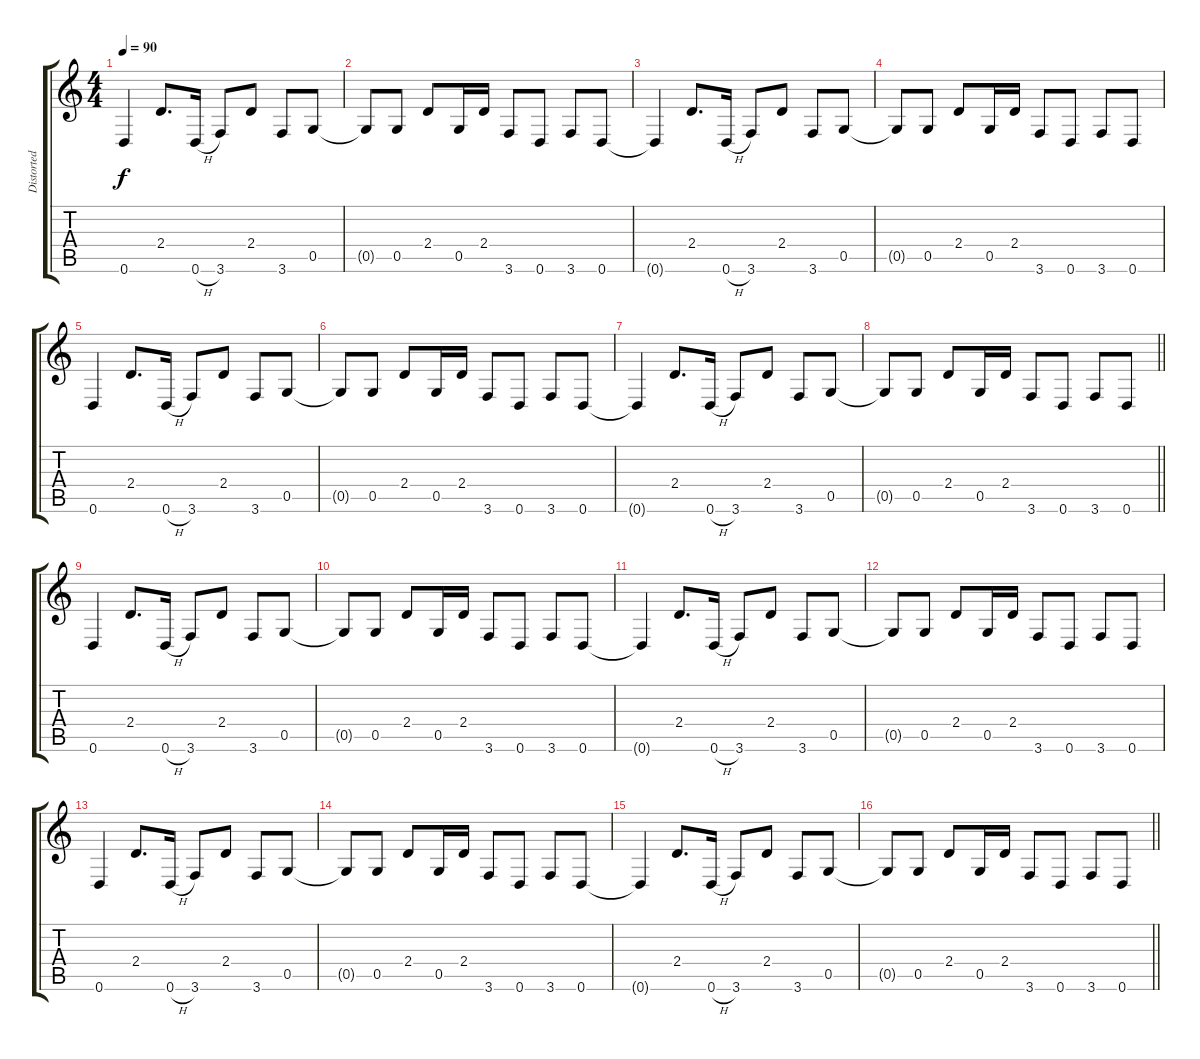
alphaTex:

\track ("Distorted Guitar" "Distorted ") {instrument distortionguitar}
\staff {score tabs}
\tuning (D4 A3 F3 C3 G2 D2) {hide}
\ts (4 4)
\tempo 90
\clef g2
\ks c
0.6.4{dy f} 2.4.8{d} 0.6{h}.16 3.6.8 2.4.8 3.6.8 0.5.8 |
0.5{t}.8 0.5.8 2.4.8 0.5.16 2.4.16 3.6.8 0.6.8 3.6.8 0.6.8 |
0.6{t}.4 2.4.8{d} 0.6{h}.16 3.6.8 2.4.8 3.6.8 0.5.8 |
0.5{t}.8 0.5.8 2.4.8 0.5.16 2.4.16 3.6.8 0.6.8 3.6.8 0.6.8 |
0.6.4 2.4.8{d} 0.6{h}.16 3.6.8 2.4.8 3.6.8 0.5.8 |
0.5{t}.8 0.5.8 2.4.8 0.5.16 2.4.16 3.6.8 0.6.8 3.6.8 0.6.8 |
0.6{t}.4 2.4.8{d} 0.6{h}.16 3.6.8 2.4.8 3.6.8 0.5.8 |
\barLineRight lightlight
0.5{t}.8 0.5.8 2.4.8 0.5.16 2.4.16 3.6.8 0.6.8 3.6.8 0.6.8 |
0.6.4 2.4.8{d} 0.6{h}.16 3.6.8 2.4.8 3.6.8 0.5.8 |
0.5{t}.8 0.5.8 2.4.8 0.5.16 2.4.16 3.6.8 0.6.8 3.6.8 0.6.8 |
0.6{t}.4 2.4.8{d} 0.6{h}.16 3.6.8 2.4.8 3.6.8 0.5.8 |
0.5{t}.8 0.5.8 2.4.8 0.5.16 2.4.16 3.6.8 0.6.8 3.6.8 0.6.8 |
0.6.4 2.4.8{d} 0.6{h}.16 3.6.8 2.4.8 3.6.8 0.5.8 |
0.5{t}.8 0.5.8 2.4.8 0.5.16 2.4.16 3.6.8 0.6.8 3.6.8 0.6.8 |
0.6{t}.4 2.4.8{d} 0.6{h}.16 3.6.8 2.4.8 3.6.8 0.5.8 |
\barLineRight lightlight
0.5{t}.8 0.5.8 2.4.8 0.5.16 2.4.16 3.6.8 0.6.8 3.6.8 0.6.8
